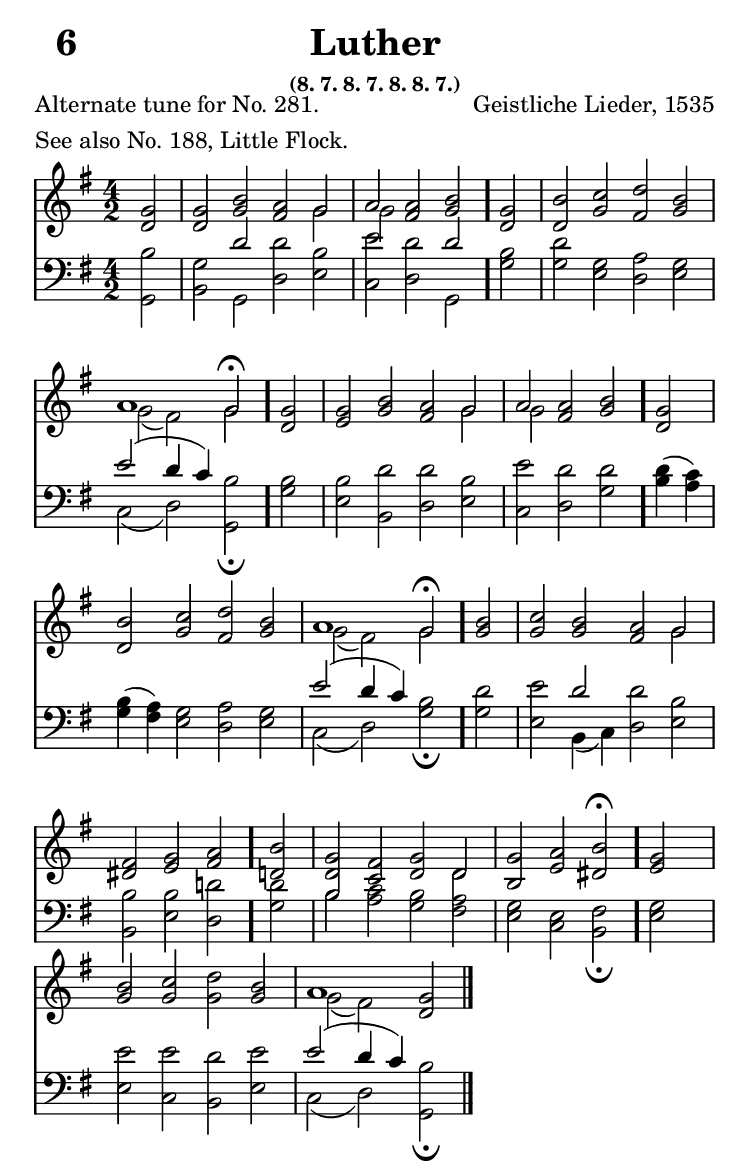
\include "common/global.ily"
\paper {
  \include "common/paper-additional.ily"
  ragged-last-bottom = ##t
  ragged-last = ##t
  % shrink space before markup verses to fit next hymn on same page
  score-markup-spacing.padding = #1.8
  score-markup-spacing.basic-distance = #1.8
}

\header{
  hymnnumber = "6"
  tunename = "Luther"
  meter = "8. 7. 8. 7. 8. 8. 7."
  composer = "Geistliche Lieder, 1535"
  alternate = \markup { \column {
    "Alternate tune for No. 281."
    "See also No. 188, Little Flock."
  } }
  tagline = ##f
}

ta = { \tempo 2=69 }
tb = { \tempo 4=69 }

global = {
  \include "common/overrides.ily"
  \override Staff.TimeSignature.style = #'numbered
  \time 4/2 % original does not specify time signature
  \override Score.MetronomeMark.transparent = ##t % hide all fermata changes too % original shows tempo
  \ta
  \key g \major
  \partial 2
  \autoBeamOff
}

notesSoprano = {
\global
\relative c'' {

  g2 | g b a g | a a b \bar "." % original has \bar "||" or some such
  g2 | b c d b | a1 \tb g2^\fermata \ta \bar "."
  g2 | g b a g | a a b \bar "."
  g2 | b c d b | a1 \tb g2^\fermata \ta \bar "."
  b2 | c b a g | fis g a \bar "."
  b | g fis g d | g a \tb b^\fermata \ta \bar "."
  g2 | b c d b | a1 g2 \bar "|."

}
}

notesAlto = {
\global
\relative e' {

  d2 | d g fis g | g fis g
  d2 | d g fis g | g( fis) g
  d2 | e g fis g | g fis g
  d2 | d g fis g | g( fis) g
  g2 | g g fis g | dis e fis
  d2 | d c d d | b e dis
  e | g g g g | g( fis) d

}
}

notesTenor = {
\global
\relative a {

  b2 | g d' d b | e d d
  b | d g, a g | e'( d4 c) b2
  b2 | b d d b | e d d
  d4( c) | b4( a) g2 a g | e'( d4 c) b2
  d2 | e d d b | b b d!
  d2 | b c b a | g e fis
  g2 | e' e d e | e( d4 c) b2

}
}

notesBass = {
\global
\relative f, {

  g2 | b g d' e | c d g,
  g'2 | g e d e | c( d) g,_\fermata
  g'2 | e b d e | c d g
  b4( a) | g( fis) e2 d e | c( d) g_\fermata
  g2 | e b4( c) d2 e | b e d
  g2 | b a g fis | e c b_\fermata
  e2 | e c b e | c( d) g,_\fermata

}
}

\score {
  \context ChoirStaff <<
    \context Staff = upper <<
      \set Staff.autoBeaming = ##f
      \set ChoirStaff.systemStartDelimiter = #'SystemStartBar
      \set ChoirStaff.printPartCombineTexts = ##f
      \partcombine #'(2 . 9) \notesSoprano \notesAlto
    >>
    \context Staff = men <<
      \set Staff.autoBeaming = ##f
      \clef bass
      \set ChoirStaff.printPartCombineTexts = ##f
      \partcombine #'(2 . 9) \notesTenor \notesBass
    >>
  >>
  \layout {
    \include "common/layout.ily"
  }
  \midi{
    \include "common/midi.ily"
  }
}

\version "2.19.49"  % necessary for upgrading to future LilyPond versions.

% vi:set et ts=2 sw=2 ai nocindent syntax=lilypond:
